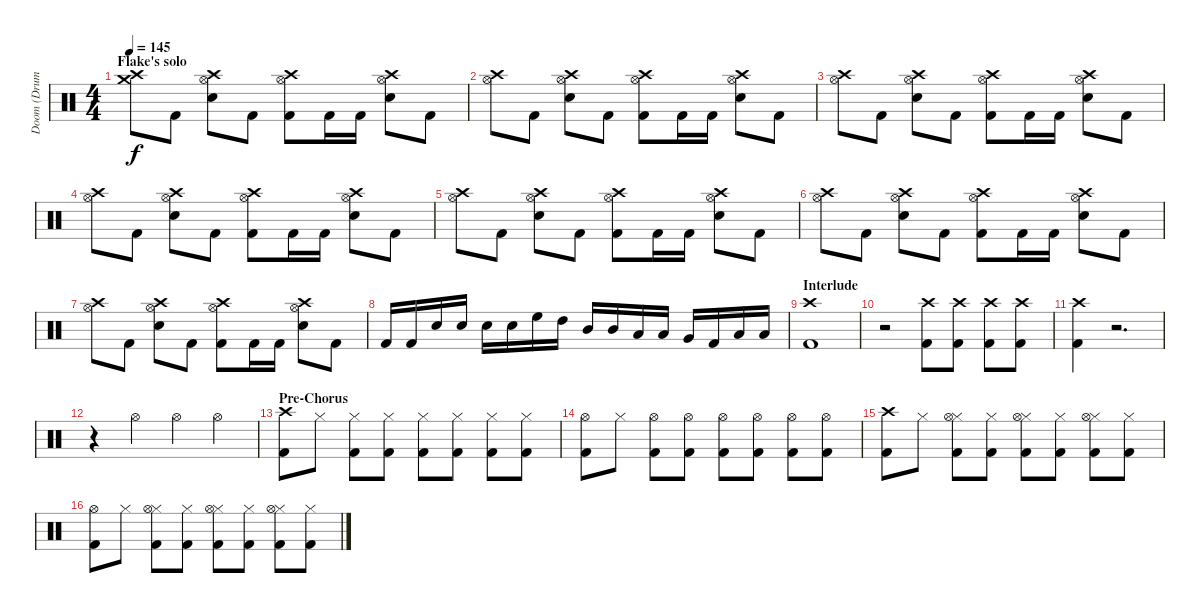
\track ("Doom (Drums)" "Doom (Drum") {instrument percussion}
\staff {score}
\articulation defaults
\ts (4 4)
\section ("" "Flake's solo")
\tempo 145
\clef neutral
\ks c
("Crash medium (hit)" "Crash high (hit)").8{dy f} "Kick (hit) 2".8 ("Crash high (hit)" "Hi-Hat (open)" "Electric Snare (hit)").8 "Kick (hit) 2".8 ("Crash high (hit)" "Hi-Hat (open)" "Kick (hit) 2").8 "Kick (hit) 2".16 "Kick (hit) 2".16 ("Crash high (hit)" "Hi-Hat (open)" "Electric Snare (hit)").8 "Kick (hit) 2".8 |
("Crash high (hit)" "Hi-Hat (open)").8 "Kick (hit) 2".8 ("Crash high (hit)" "Hi-Hat (open)" "Electric Snare (hit)").8 "Kick (hit) 2".8 ("Crash high (hit)" "Hi-Hat (open)" "Kick (hit) 2").8 "Kick (hit) 2".16 "Kick (hit) 2".16 ("Crash high (hit)" "Hi-Hat (open)" "Electric Snare (hit)").8 "Kick (hit) 2".8 |
("Crash high (hit)" "Hi-Hat (open)").8 "Kick (hit) 2".8 ("Crash high (hit)" "Hi-Hat (open)" "Electric Snare (hit)").8 "Kick (hit) 2".8 ("Crash high (hit)" "Hi-Hat (open)" "Kick (hit) 2").8 "Kick (hit) 2".16 "Kick (hit) 2".16 ("Crash high (hit)" "Hi-Hat (open)" "Electric Snare (hit)").8 "Kick (hit) 2".8 |
("Crash high (hit)" "Hi-Hat (open)").8 "Kick (hit) 2".8 ("Crash high (hit)" "Hi-Hat (open)" "Electric Snare (hit)").8 "Kick (hit) 2".8 ("Crash high (hit)" "Hi-Hat (open)" "Kick (hit) 2").8 "Kick (hit) 2".16 "Kick (hit) 2".16 ("Crash high (hit)" "Hi-Hat (open)" "Electric Snare (hit)").8 "Kick (hit) 2".8 |
("Crash high (hit)" "Hi-Hat (open)").8 "Kick (hit) 2".8 ("Crash high (hit)" "Hi-Hat (open)" "Electric Snare (hit)").8 "Kick (hit) 2".8 ("Crash high (hit)" "Hi-Hat (open)" "Kick (hit) 2").8 "Kick (hit) 2".16 "Kick (hit) 2".16 ("Crash high (hit)" "Hi-Hat (open)" "Electric Snare (hit)").8 "Kick (hit) 2".8 |
("Crash high (hit)" "Hi-Hat (open)").8 "Kick (hit) 2".8 ("Crash high (hit)" "Hi-Hat (open)" "Electric Snare (hit)").8 "Kick (hit) 2".8 ("Crash high (hit)" "Hi-Hat (open)" "Kick (hit) 2").8 "Kick (hit) 2".16 "Kick (hit) 2".16 ("Crash high (hit)" "Hi-Hat (open)" "Electric Snare (hit)").8 "Kick (hit) 2".8 |
("Crash high (hit)" "Hi-Hat (open)").8 "Kick (hit) 2".8 ("Crash high (hit)" "Hi-Hat (open)" "Electric Snare (hit)").8 "Kick (hit) 2".8 ("Crash high (hit)" "Hi-Hat (open)" "Kick (hit) 2").8 "Kick (hit) 2".16 "Kick (hit) 2".16 ("Crash high (hit)" "Hi-Hat (open)" "Electric Snare (hit)").8 "Kick (hit) 2".8 |
"Kick (hit) 2".16 "Kick (hit) 2".16 "Electric Snare (hit)".16 "Electric Snare (hit)".16 "Electric Snare (hit)".16 "Electric Snare (hit)".16 "High Floor Tom (hit)".16 "High Tom (hit)".16 "Mid Tom (hit)".16 "Mid Tom (hit)".16 "Low Tom (hit)".16 "Low Tom (hit)".16 "Very Low Tom (hit)".16 "Kick (hit) 2".16 "Low Floor Tom (hit)".16 "Low Floor Tom (hit)".16 |
\section ("" "Interlude")
("Crash high (hit)" "Kick (hit) 2").1 |
r.2 ("Crash high (hit)" "Kick (hit) 2").8 ("Crash high (hit)" "Kick (hit) 2").8 ("Crash high (hit)" "Kick (hit) 2").8 ("Crash high (hit)" "Kick (hit) 2").8 |
("Crash high (hit)" "Kick (hit) 2").4 r.2{d} |
r.4 "Hi-Hat (open)".4 "Hi-Hat (open)".4 "Hi-Hat (open)".4 |
\section ("" "Pre-Chorus")
("Crash high (hit)" "Kick (hit) 2").8 "Hi-Hat (closed)".8 ("Hi-Hat (closed)" "Kick (hit) 2").8 ("Hi-Hat (closed)" "Kick (hit) 2").8 ("Hi-Hat (closed)" "Kick (hit) 2").8 ("Hi-Hat (closed)" "Kick (hit) 2").8 ("Hi-Hat (closed)" "Kick (hit) 2").8 ("Hi-Hat (closed)" "Kick (hit) 2").8 |
("Hi-Hat (open)" "Kick (hit) 2").8 "Hi-Hat (closed)".8 ("Hi-Hat (open)" "Kick (hit) 2").8 ("Hi-Hat (open)" "Kick (hit) 2").8 ("Hi-Hat (open)" "Kick (hit) 2").8 ("Hi-Hat (open)" "Kick (hit) 2").8 ("Hi-Hat (open)" "Kick (hit) 2").8 ("Hi-Hat (open)" "Kick (hit) 2").8 |
("Crash high (hit)" "Kick (hit) 2").8 "Hi-Hat (closed)".8 ("Hi-Hat (closed)" "Hi-Hat (open)" "Kick (hit) 2").8 ("Hi-Hat (closed)" "Kick (hit) 2").8 ("Hi-Hat (closed)" "Hi-Hat (open)" "Kick (hit) 2").8 ("Hi-Hat (closed)" "Kick (hit) 2").8 ("Hi-Hat (closed)" "Hi-Hat (open)" "Kick (hit) 2").8 ("Hi-Hat (closed)" "Kick (hit) 2").8 |
("Hi-Hat (open)" "Kick (hit) 2").8 "Hi-Hat (closed)".8 ("Hi-Hat (closed)" "Hi-Hat (open)" "Kick (hit) 2").8 ("Hi-Hat (closed)" "Kick (hit) 2").8 ("Hi-Hat (closed)" "Hi-Hat (open)" "Kick (hit) 2").8 ("Hi-Hat (closed)" "Kick (hit) 2").8 ("Hi-Hat (closed)" "Hi-Hat (open)" "Kick (hit) 2").8 ("Hi-Hat (closed)" "Kick (hit) 2").8
